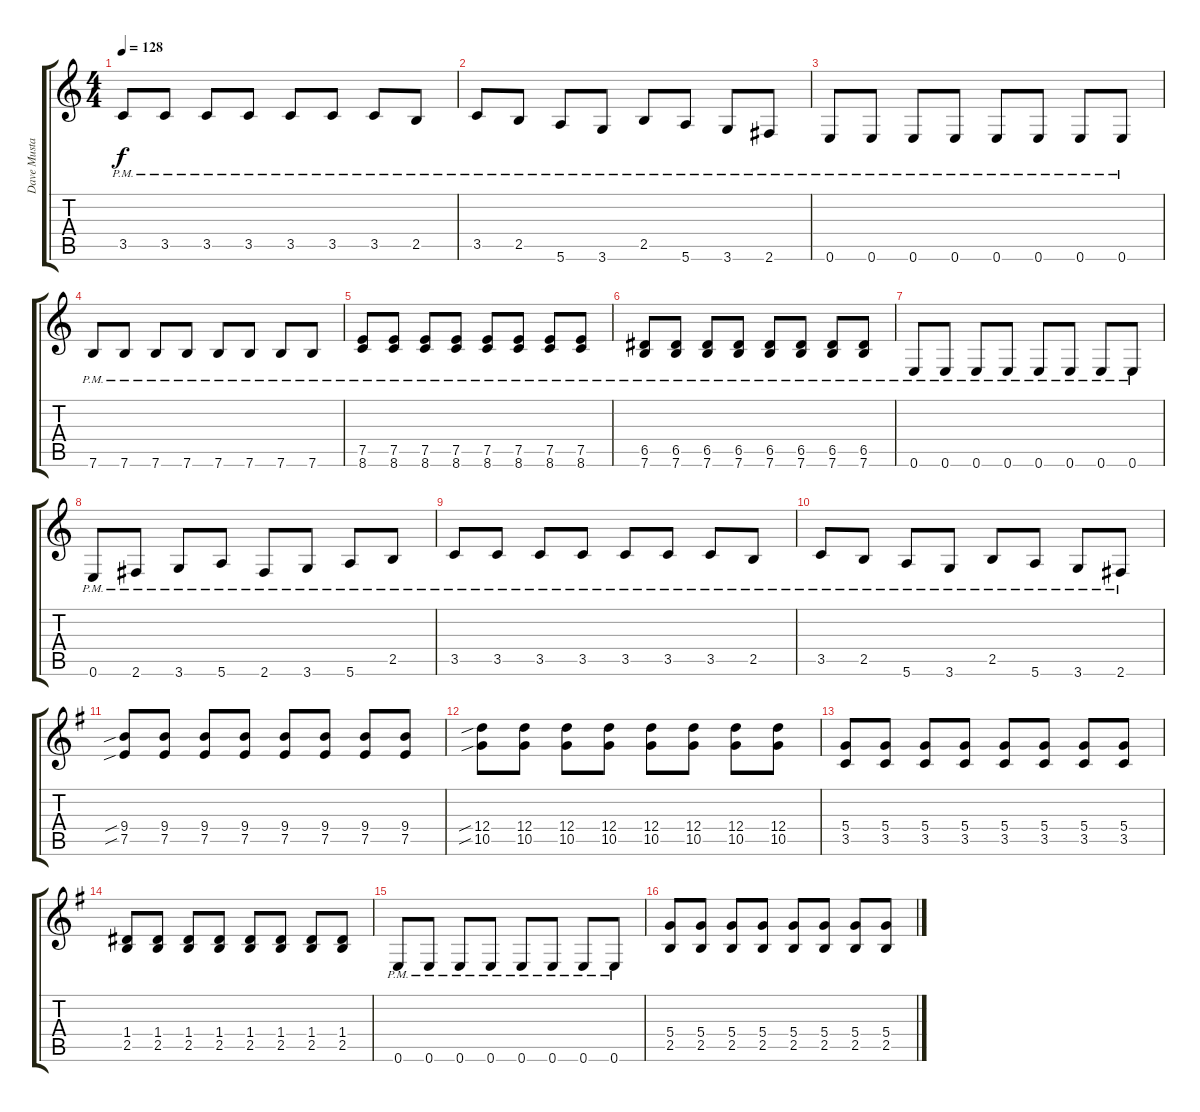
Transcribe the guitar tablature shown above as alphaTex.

\track ("Dave Mustaine" "Dave Musta") {instrument distortionguitar}
\staff {score tabs}
\tuning (E4 B3 G3 D3 A2 E2) {hide}
\ts (4 4)
\tempo 128
\clef g2
\ks c
3.5{pm}.8{dy f} 3.5{pm}.8 3.5{pm}.8 3.5{pm}.8 3.5{pm}.8 3.5{pm}.8 3.5{pm}.8 2.5{pm}.8 |
3.5{pm}.8 2.5{pm}.8 5.6{pm}.8 3.6{pm}.8 2.5{pm}.8 5.6{pm}.8 3.6{pm}.8 2.6{pm}.8 |
0.6{pm}.8 0.6{pm}.8 0.6{pm}.8 0.6{pm}.8 0.6{pm}.8 0.6{pm}.8 0.6{pm}.8 0.6{pm}.8 |
7.6{pm}.8 7.6{pm}.8 7.6{pm}.8 7.6{pm}.8 7.6{pm}.8 7.6{pm}.8 7.6{pm}.8 7.6{pm}.8 |
(7.5{pm} 8.6{pm}).8 (7.5{pm} 8.6{pm}).8 (7.5{pm} 8.6{pm}).8 (7.5{pm} 8.6{pm}).8 (7.5{pm} 8.6{pm}).8 (7.5{pm} 8.6{pm}).8 (7.5{pm} 8.6{pm}).8 (7.5{pm} 8.6{pm}).8 |
(6.5{pm} 7.6{pm}).8 (6.5{pm} 7.6{pm}).8 (6.5{pm} 7.6{pm}).8 (6.5{pm} 7.6{pm}).8 (6.5{pm} 7.6{pm}).8 (6.5{pm} 7.6{pm}).8 (6.5{pm} 7.6{pm}).8 (6.5{pm} 7.6{pm}).8 |
0.6{pm}.8 0.6{pm}.8 0.6{pm}.8 0.6{pm}.8 0.6{pm}.8 0.6{pm}.8 0.6{pm}.8 0.6{pm}.8 |
0.6{pm}.8 2.6{pm}.8 3.6{pm}.8 5.6{pm}.8 2.6{pm}.8 3.6{pm}.8 5.6{pm}.8 2.5{pm}.8 |
3.5{pm}.8 3.5{pm}.8 3.5{pm}.8 3.5{pm}.8 3.5{pm}.8 3.5{pm}.8 3.5{pm}.8 2.5{pm}.8 |
3.5{pm}.8 2.5{pm}.8 5.6{pm}.8 3.6{pm}.8 2.5{pm}.8 5.6{pm}.8 3.6{pm}.8 2.6{pm}.8 |
\ks g
(9.4{sib} 7.5{sib}).8 (9.4 7.5).8 (9.4 7.5).8 (9.4 7.5).8 (9.4 7.5).8 (9.4 7.5).8 (9.4 7.5).8 (9.4 7.5).8 |
(12.4{sib} 10.5{sib}).8 (12.4 10.5).8 (12.4 10.5).8 (12.4 10.5).8 (12.4 10.5).8 (12.4 10.5).8 (12.4 10.5).8 (12.4 10.5).8 |
(5.4 3.5).8 (5.4 3.5).8 (5.4 3.5).8 (5.4 3.5).8 (5.4 3.5).8 (5.4 3.5).8 (5.4 3.5).8 (5.4 3.5).8 |
(1.4 2.5).8 (1.4 2.5).8 (1.4 2.5).8 (1.4 2.5).8 (1.4 2.5).8 (1.4 2.5).8 (1.4 2.5).8 (1.4 2.5).8 |
0.6{pm}.8 0.6{pm}.8 0.6{pm}.8 0.6{pm}.8 0.6{pm}.8 0.6{pm}.8 0.6{pm}.8 0.6{pm}.8 |
(5.4 2.5).8 (5.4 2.5).8 (5.4 2.5).8 (5.4 2.5).8 (5.4 2.5).8 (5.4 2.5).8 (5.4 2.5).8 (5.4 2.5).8
